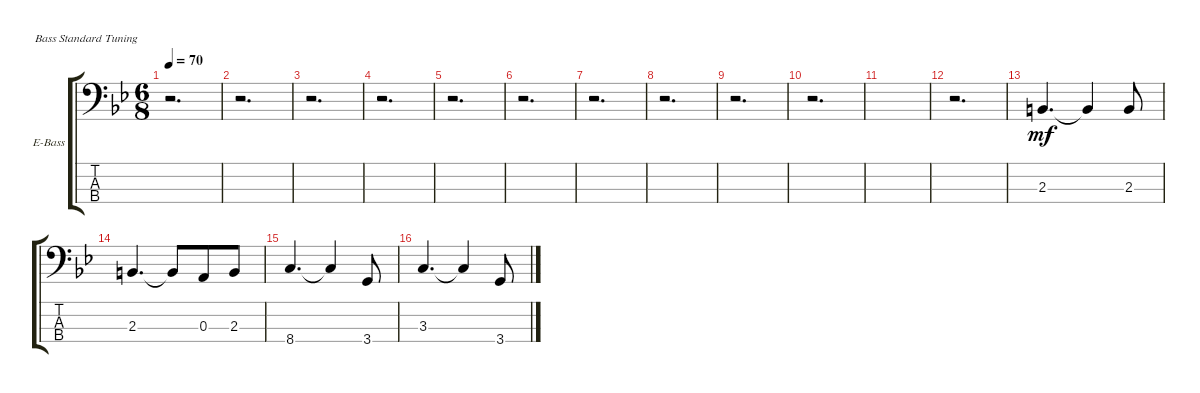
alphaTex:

\defaultSystemsLayout 4
\bracketExtendMode groupsimilarinstruments
\firstSystemTrackNameOrientation horizontal
\otherSystemsTrackNameOrientation horizontal
\track ("Electric Bass" "E-Bass") {instrument electricbassfinger}
\staff {score tabs}
\tuning (G2 D2 A1 E1)
\ts (6 8)
\tempo 70
\clef f4
\ks gminor
r.2{d dy mf} |
\scale
0.333333 r.2{d} |
\scale
0.333333 r.2{d} |
\scale
0.333333 r.2{d} |
\scale
0.333333 r.2{d} |
\scale
0.333333 r.2{d} |
\scale
0.333333 r.2{d} |
\scale
0.333333 r.2{d} |
r.2{d} |
\scale
0.333333 r.2{d} |
\scale
0.333333 |
\scale
0.333333 r.2{d} |
\scale
0.333333 2.3.4{d} 2.3{t}.4 2.3.8 |
\scale
0.333333 2.3.4{d} 2.3{t}.8 0.3.8 2.3.8 |
\scale
0.333333 8.4.4{d} 8.4{t}.4 3.4.8 |
\scale
0.333333 3.3.4{d} 3.3{t}.4 3.4.8
